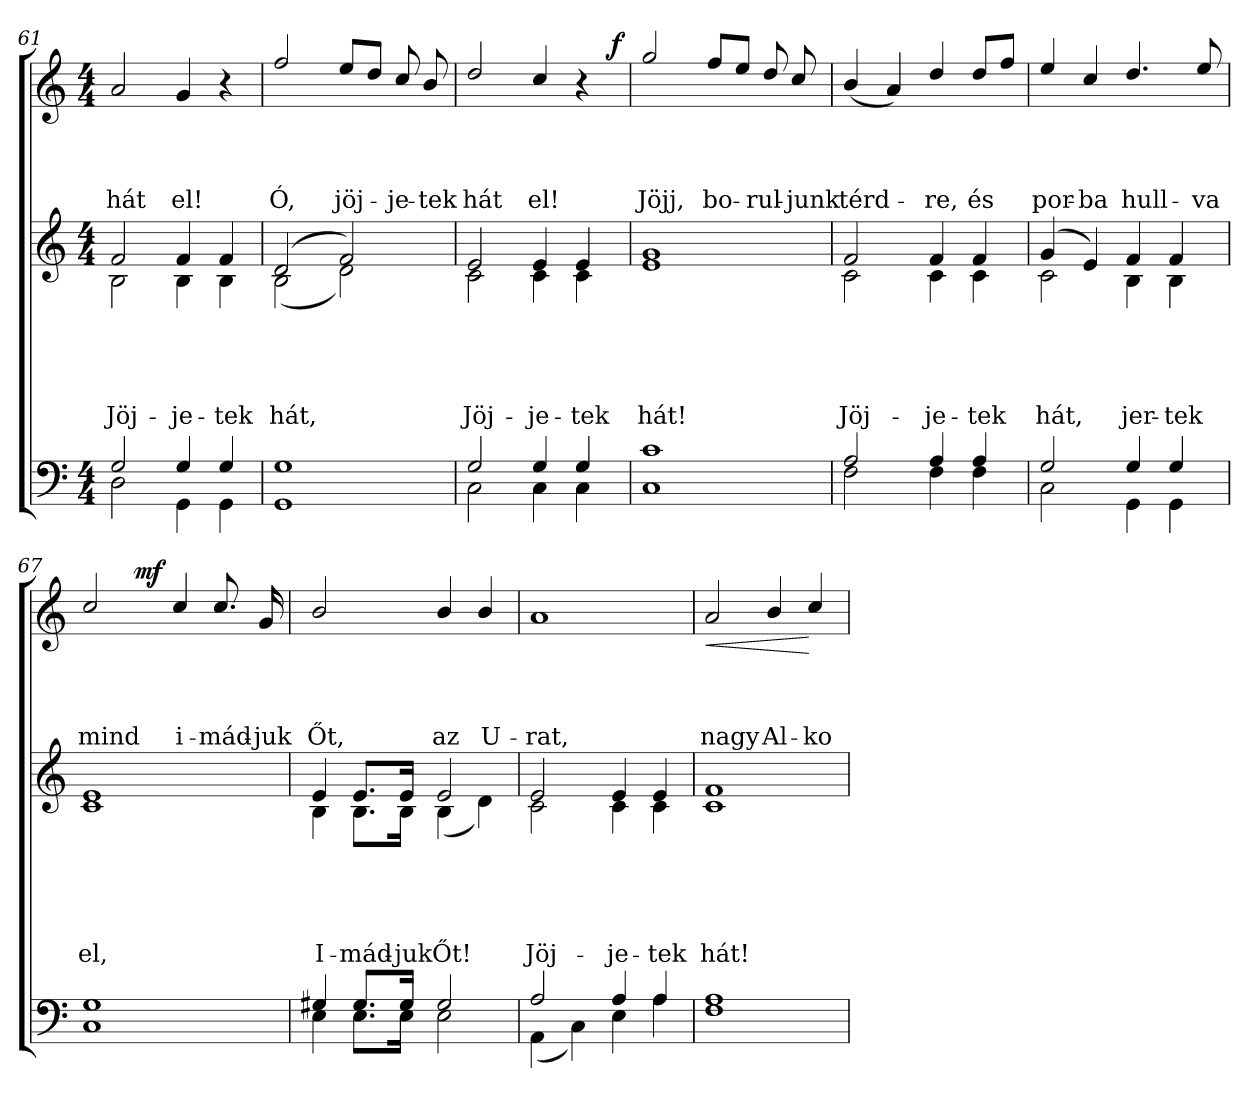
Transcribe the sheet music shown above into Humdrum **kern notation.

**kern	**kern	**text	**text	**text	**text	**text	**kern	**text	**text	**text	**text	**dynam
*part3	*part2	*part2	*part2	*part2	*part2	*part2	*part1	*part1	*part1	*part1	*part1	*part1
*staff3	*staff2	*staff2	*staff2	*staff2	*staff2	*staff2	*staff1	*staff1	*staff1	*staff1	*staff1	*staff1
*clefF4	*clefG2	*	*	*	*	*	*clefG2	*	*	*	*	*
*k[]	*k[]	*	*	*	*	*	*k[]	*	*	*	*	*
*a:	*a:	*	*	*	*	*	*a:	*	*	*	*	*
*M4/4	*M4/4	*	*	*	*	*	*M4/4	*	*	*	*	*
=61	=61	=61	=61	=61	=61	=61	=61	=61	=61	=61	=61	=61
*^	*	*	*	*	*	*	*	*	*	*	*	*
!	!	!	!	!	!	!	!LO:LY:b	!	!	!	!	!	!
*	*	*^	*	*	*	*	*	*	*	*	*	*	*
!	!	!	!	!	!	!	!	!	!	!	!	!	!LO:LY:b	!
2G/	2D\	2f/	2B\	.	.	.	.	Jöj-	2a/	.	.	.	hát	.
!	!	!	!	!	!	!	!	!LO:LY:b	!	!	!	!	!	!
!	!	!	!	!	!	!	!	!	!	!	!	!	!LO:LY:b	!
4G/	4GG\	4f/	4B\	.	.	.	.	-je-	4g/	.	.	.	el!	.
!	!	!	!	!	!	!	!	!LO:LY:b	!	!	!	!	!	!
4G/	4GG\	4f/	4B\	.	.	.	.	-tek	4r	.	.	.	.	.
=62	=62	=62	=62	=62	=62	=62	=62	=62	=62	=62	=62	=62	=62	=62
!	!	!	!	!	!	!	!	!LO:LY:b	!	!	!	!	!	!
!	!	!	!	!	!	!	!	!	!	!	!	!	!LO:LY:b	!
1G	1GG	(>2d/	(<2B\	.	.	.	.	hát,	2ff/	.	.	.	Ó,	.
!	!	!	!	!	!	!	!	!	!	!	!	!	!LO:LY:b	!
.	.	2f/)	2d\)	.	.	.	.	.	8ee/L	.	.	.	jöj-	.
.	.	.	.	.	.	.	.	.	8dd/J	.	.	.	.	.
!	!	!	!	!	!	!	!	!	!	!	!	!	!LO:LY:b	!
.	.	.	.	.	.	.	.	.	8cc/	.	.	.	-je-	.
!	!	!	!	!	!	!	!	!	!	!	!	!	!LO:LY:b	!
.	.	.	.	.	.	.	.	.	8b/	.	.	.	-tek	.
!!LO:LB:g=z
=63	=63	=63	=63	=63	=63	=63	=63	=63	=63	=63	=63	=63	=63	=63
!	!	!	!	!	!	!	!	!LO:LY:b	!	!	!	!	!	!
!	!	!	!	!	!	!	!	!	!	!	!	!	!LO:LY:b	!
*	*	*	*	*	*	*	*	*	*^	*	*	*	*	*
2G/	2C\	2e/	2c\	.	.	.	.	Jöj-	2dd/	2...ryy	.	.	.	hát	.
!	!	!	!	!	!	!	!	!LO:LY:b	!	!	!	!	!	!	!
!	!	!	!	!	!	!	!	!	!	!	!	!	!	!LO:LY:b	!
4G/	4C\	4e/	4c\	.	.	.	.	-je-	4cc/	.	.	.	.	el!	.
!	!	!	!	!	!	!	!	!LO:LY:b	!	!	!	!	!	!	!
4G/	4C\	4e/	4c\	.	.	.	.	-tek	4r	.	.	.	.	.	.
!	!	!	!	!	!	!	!	!	!	!	!	!	!	!	!LO:DY:a
.	.	.	.	.	.	.	.	.	.	16ryy	.	.	.	.	f
*	*	*	*	*	*	*	*	*	*v	*v	*	*	*	*	*
=64	=64	=64	=64	=64	=64	=64	=64	=64	=64	=64	=64	=64	=64	=64
*	*	*	*	*	*	*	*	*	*^	*	*	*	*	*
!	!	!	!	!	!	!	!	!LO:LY:b	!	!	!	!	!	!	!
*	*	*	*	*	*	*	*	*	*v	*v	*	*	*	*	*
*	*	*	*	*	*	*	*	*	*^	*	*	*	*	*
!	!	!	!	!	!	!	!	!	!	!	!	!	!	!LO:LY:b	!
*	*	*	*	*	*	*	*	*	*v	*v	*	*	*	*	*
1c	1C	1g	1e	.	.	.	.	hát!	2gg/	.	.	.	Jöjj,	.
!	!	!	!	!	!	!	!	!	!	!	!	!	!LO:LY:b	!
.	.	.	.	.	.	.	.	.	8ff/L	.	.	.	bo-	.
.	.	.	.	.	.	.	.	.	8ee/J	.	.	.	.	.
!	!	!	!	!	!	!	!	!	!	!	!	!	!LO:LY:b	!
.	.	.	.	.	.	.	.	.	8dd/	.	.	.	-rul-	.
!	!	!	!	!	!	!	!	!	!	!	!	!	!LO:LY:b	!
.	.	.	.	.	.	.	.	.	8cc/	.	.	.	-junk	.
=65	=65	=65	=65	=65	=65	=65	=65	=65	=65	=65	=65	=65	=65	=65
!	!	!	!	!	!	!	!	!LO:LY:b	!	!	!	!	!	!
!	!	!	!	!	!	!	!	!	!	!	!	!	!LO:LY:b	!
2A/	2F\	2f/	2c\	.	.	.	.	Jöj-	(4b/	.	.	.	térd-	.
.	.	.	.	.	.	.	.	.	4a/)	.	.	.	.	.
!	!	!	!	!	!	!	!	!LO:LY:b	!	!	!	!	!	!
!	!	!	!	!	!	!	!	!	!	!	!	!	!LO:LY:b	!
4A/	4F\	4f/	4c\	.	.	.	.	-je-	4dd/	.	.	.	-re,	.
!	!	!	!	!	!	!	!	!LO:LY:b	!	!	!	!	!	!
!	!	!	!	!	!	!	!	!	!	!	!	!	!LO:LY:b	!
4A/	4F\	4f/	4c\	.	.	.	.	-tek	8dd/L	.	.	.	és	.
.	.	.	.	.	.	.	.	.	8ff/J	.	.	.	.	.
=66	=66	=66	=66	=66	=66	=66	=66	=66	=66	=66	=66	=66	=66	=66
!	!	!	!	!	!	!	!	!LO:LY:b	!	!	!	!	!	!
!	!	!	!	!	!	!	!	!	!	!	!	!	!LO:LY:b	!
2G/	2C\	(4g/	2c\	.	.	.	.	hát,	4ee/	.	.	.	por-	.
!	!	!	!	!	!	!	!	!	!	!	!	!	!LO:LY:b	!
.	.	4e/)	.	.	.	.	.	.	4cc/	.	.	.	-ba	.
!	!	!	!	!	!	!	!	!LO:LY:b	!	!	!	!	!	!
!	!	!	!	!	!	!	!	!	!	!	!	!	!LO:LY:b	!
4G/	4GG\	4f/	4B\	.	.	.	.	jer-	4.dd/	.	.	.	hull-	.
!	!	!	!	!	!	!	!	!LO:LY:b	!	!	!	!	!	!
4G/	4GG\	4f/	4B\	.	.	.	.	-tek	.	.	.	.	.	.
!	!	!	!	!	!	!	!	!	!	!	!	!	!LO:LY:b	!
.	.	.	.	.	.	.	.	.	8ee/	.	.	.	-va	.
!!LO:LB:g=z
=67	=67	=67	=67	=67	=67	=67	=67	=67	=67	=67	=67	=67	=67	=67
!	!	!	!	!	!	!	!	!LO:LY:b	!	!	!	!	!	!
!	!	!	!	!	!	!	!	!	!	!	!	!	!LO:LY:b	!
*	*	*	*	*	*	*	*	*	*^	*	*	*	*	*
1G	1C	1e	1c	.	.	.	.	el,	2cc/	4ryy	.	.	.	mind	.
.	.	.	.	.	.	.	.	.	.	32ryy	.	.	.	.	.
!	!	!	!	!	!	!	!	!	!	!	!	!	!	!	!LO:DY:a
.	.	.	.	.	.	.	.	.	.	2ryy	.	.	.	.	mf
!	!	!	!	!	!	!	!	!	!	!	!	!	!	!LO:LY:b	!
.	.	.	.	.	.	.	.	.	4cc/	.	.	.	.	i-	.
!	!	!	!	!	!	!	!	!	!	!	!	!	!	!LO:LY:b	!
.	.	.	.	.	.	.	.	.	8.cc/	.	.	.	.	-mád-	.
.	.	.	.	.	.	.	.	.	.	8..ryy	.	.	.	.	.
!	!	!	!	!	!	!	!	!	!	!	!	!	!	!LO:LY:b	!
.	.	.	.	.	.	.	.	.	16g/	.	.	.	.	-juk	.
*	*	*	*	*	*	*	*	*	*v	*v	*	*	*	*	*
=68	=68	=68	=68	=68	=68	=68	=68	=68	=68	=68	=68	=68	=68	=68
*	*	*	*	*	*	*	*	*	*^	*	*	*	*	*
!	!	!	!	!	!	!	!	!LO:LY:b	!	!	!	!	!	!	!
*	*	*	*	*	*	*	*	*	*v	*v	*	*	*	*	*
*	*	*	*	*	*	*	*	*	*^	*	*	*	*	*
!	!	!	!	!	!	!	!	!	!	!	!	!	!	!LO:LY:b	!
*	*	*	*	*	*	*	*	*	*v	*v	*	*	*	*	*
4G#X/	4E\	4e/	4B\	.	.	.	.	I-	2b/	.	.	.	Őt,	.
!	!	!	!	!	!	!	!	!LO:LY:b	!	!	!	!	!	!
8.G#/L	8.E\L	8.e/L	8.B\L	.	.	.	.	-mád-	.	.	.	.	.	.
!	!	!	!	!	!	!	!	!LO:LY:b	!	!	!	!	!	!
16G#/Jk	16E\Jk	16e/Jk	16B\Jk	.	.	.	.	-juk	.	.	.	.	.	.
!	!	!	!	!	!	!	!	!LO:LY:b	!	!	!	!	!	!
!	!	!	!	!	!	!	!	!	!	!	!	!	!LO:LY:b	!
2G#/	2E\	2e/	(<4B\	.	.	.	.	Őt!	4b/	.	.	.	az	.
!	!	!	!	!	!	!	!	!	!	!	!	!	!LO:LY:b	!
.	.	.	4d\)	.	.	.	.	.	4b/	.	.	.	U-	.
=69	=69	=69	=69	=69	=69	=69	=69	=69	=69	=69	=69	=69	=69	=69
!	!	!	!	!	!	!	!	!LO:LY:b	!	!	!	!	!	!
!	!	!	!	!	!	!	!	!	!	!	!	!	!LO:LY:b	!
2A/	(<4AA\	2e/	2c\	.	.	.	.	Jöj-	1a	.	.	.	-rat,	.
.	4C\)	.	.	.	.	.	.	.	.	.	.	.	.	.
!	!	!	!	!	!	!	!	!LO:LY:b	!	!	!	!	!	!
4A/	4E\	4e/	4c\	.	.	.	.	-je-	.	.	.	.	.	.
!	!	!	!	!	!	!	!	!LO:LY:b	!	!	!	!	!	!
4A/	4A\	4e/	4c\	.	.	.	.	-tek	.	.	.	.	.	.
=70	=70	=70	=70	=70	=70	=70	=70	=70	=70	=70	=70	=70	=70	=70
!	!	!	!	!	!	!	!	!LO:LY:b	!	!	!	!	!	!
!	!	!	!	!	!	!	!	!	!	!	!	!	!LO:LY:b	!LO:HP:b
1A	1F	1f	1c	.	.	.	.	hát!	2a/	.	.	.	nagy	<
!	!	!	!	!	!	!	!	!	!	!	!	!	!LO:LY:b	!
.	.	.	.	.	.	.	.	.	4b/	.	.	.	Al-	.
!	!	!	!	!	!	!	!	!	!	!	!	!	!LO:LY:b	!
.	.	.	.	.	.	.	.	.	4cc/	.	.	.	-ko­	[
*v	*v	*	*	*	*	*	*	*	*	*	*	*	*	*
*	*v	*v	*	*	*	*	*	*	*	*	*	*	*
=	=	=	=	=	=	=	=	=	=	=	=	=
*-	*-	*-	*-	*-	*-	*-	*-	*-	*-	*-	*-	*-
